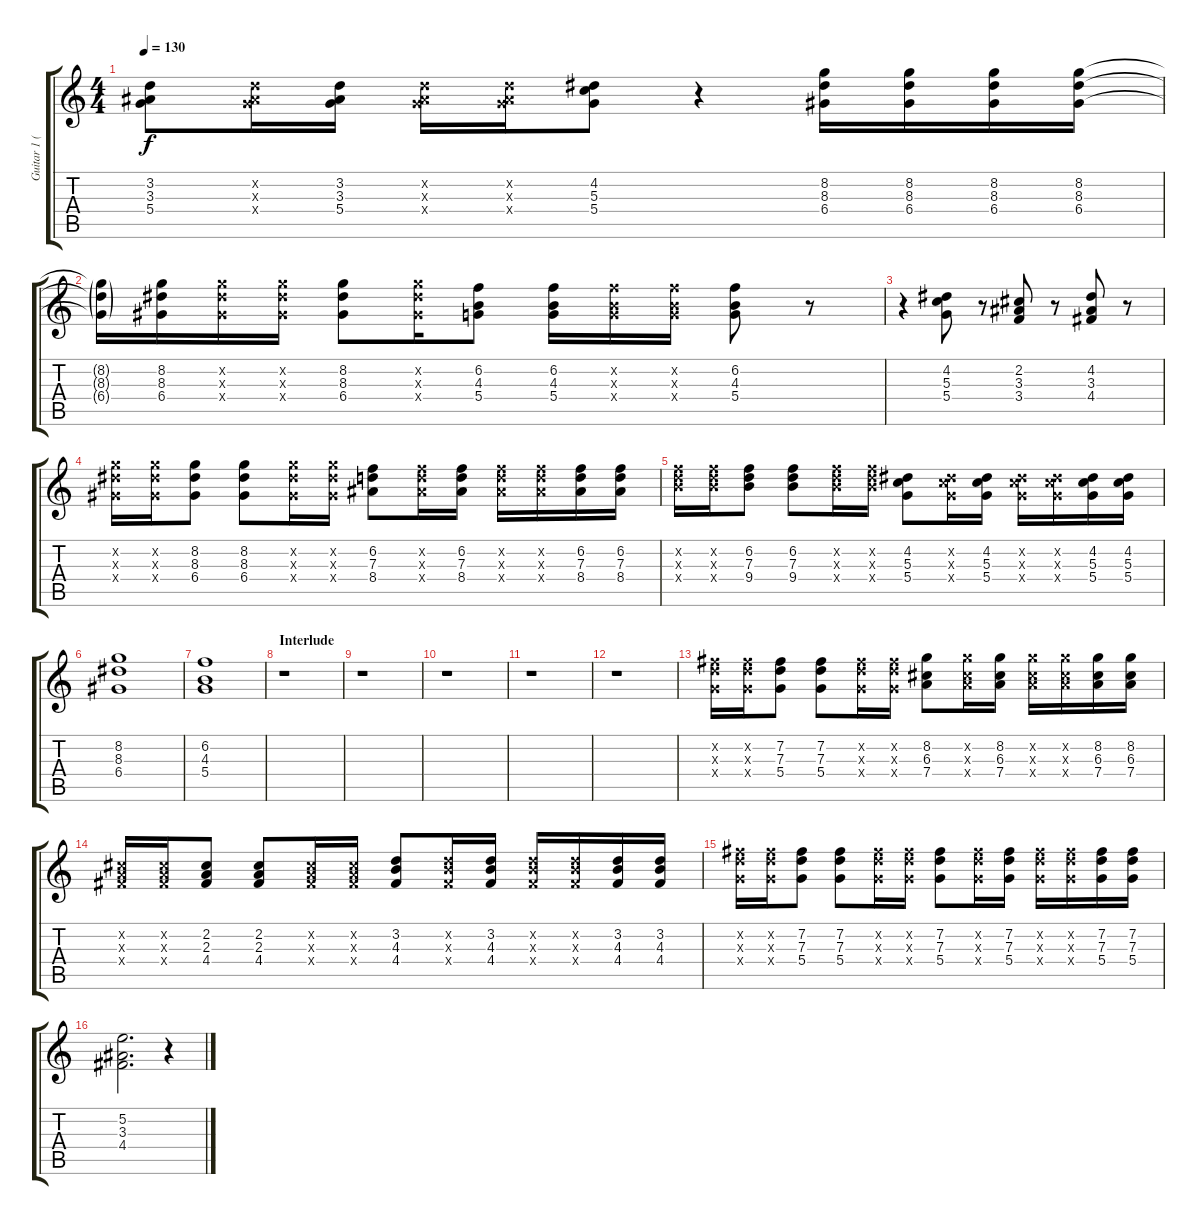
\track ("Guitar 1 (R)" "Guitar 1 (") {instrument distortionguitar}
\staff {score tabs}
\tuning (E4 B3 G3 D3 A2 E2) {hide}
\ts (4 4)
\tempo 130
\clef g2
\ks c
(3.2 3.3 5.4).8{dy f} (3.2{x} 3.3{x} 5.4{x}).16 (3.2 3.3 5.4).16 (3.2{x} 3.3{x} 5.4{x}).16 (3.2{x} 3.3{x} 5.4{x}).16 (4.2 5.3 5.4).8 r.4 (8.2 8.3 6.4).16 (8.2 8.3 6.4).16 (8.2 8.3 6.4).16 (8.2 8.3 6.4).16 |
(8.2{g t} 8.3{g t} 6.4{g t}).16 (8.2 8.3 6.4).16 (8.2{x} 8.3{x} 6.4{x}).16 (8.2{x} 8.3{x} 6.4{x}).16 (8.2 8.3 6.4).8 (8.2{x} 8.3{x} 6.4{x}).16 (6.2 4.3 5.4).8 (6.2 4.3 5.4).16 (6.2{x} 4.3{x} 5.4{x}).16 (6.2{x} 4.3{x} 5.4{x}).16 (6.2 4.3 5.4).8 r.8 |
r.4 (4.2 5.3 5.4).8 r.8 (2.2 3.3 3.4).8 r.8 (4.2 3.3 4.4).8 r.8 |
(8.2{x} 8.3{x} 6.4{x}).16 (8.2{x} 8.3{x} 6.4{x}).16 (8.2 8.3 6.4).8 (8.2 8.3 6.4).8 (8.2{x} 8.3{x} 6.4{x}).16 (8.2{x} 8.3{x} 6.4{x}).16 (6.2 7.3 8.4).8 (6.2{x} 7.3{x} 8.4{x}).16 (6.2 7.3 8.4).16 (6.2{x} 7.3{x} 8.4{x}).16 (6.2{x} 7.3{x} 8.4{x}).16 (6.2 7.3 8.4).16 (6.2 7.3 8.4).16 |
(6.2{x} 7.3{x} 9.4{x}).16 (6.2{x} 7.3{x} 9.4{x}).16 (6.2 7.3 9.4).8 (6.2 7.3 9.4).8 (6.2{x} 7.3{x} 9.4{x}).16 (6.2{x} 7.3{x} 9.4{x}).16 (4.2 5.3 5.4).8 (4.2{x} 5.3{x} 5.4{x}).16 (4.2 5.3 5.4).16 (4.2{x} 5.3{x} 5.4{x}).16 (4.2{x} 5.3{x} 5.4{x}).16 (4.2 5.3 5.4).16 (4.2 5.3 5.4).16 |
(8.2 8.3 6.4).1 |
(6.2 4.3 5.4).1 |
\section ("" "Interlude")
r.1 |
r.1 |
r.1 |
r.1 |
r.1 |
(7.2{x} 7.3{x} 5.4{x}).16 (7.2{x} 7.3{x} 5.4{x}).16 (7.2 7.3 5.4).8 (7.2 7.3 5.4).8 (7.2{x} 7.3{x} 5.4{x}).16 (7.2{x} 7.3{x} 5.4{x}).16 (8.2 6.3 7.4).8 (8.2{x} 6.3{x} 7.4{x}).16 (8.2 6.3 7.4).16 (8.2{x} 6.3{x} 7.4{x}).16 (8.2{x} 6.3{x} 7.4{x}).16 (8.2 6.3 7.4).16 (8.2 6.3 7.4).16 |
(2.2{x} 2.3{x} 4.4{x}).16 (2.2{x} 2.3{x} 4.4{x}).16 (2.2 2.3 4.4).8 (2.2 2.3 4.4).8 (2.2{x} 2.3{x} 4.4{x}).16 (2.2{x} 2.3{x} 4.4{x}).16 (3.2 4.3 4.4).8 (3.2{x} 4.3{x} 4.4{x}).16 (3.2 4.3 4.4).16 (3.2{x} 4.3{x} 4.4{x}).16 (3.2{x} 4.3{x} 4.4{x}).16 (3.2 4.3 4.4).16 (3.2 4.3 4.4).16 |
(7.2{x} 7.3{x} 5.4{x}).16 (7.2{x} 7.3{x} 5.4{x}).16 (7.2 7.3 5.4).8 (7.2 7.3 5.4).8 (7.2{x} 7.3{x} 5.4{x}).16 (7.2{x} 7.3{x} 5.4{x}).16 (7.2 7.3 5.4).8 (7.2{x} 7.3{x} 5.4{x}).16 (7.2 7.3 5.4).16 (7.2{x} 7.3{x} 5.4{x}).16 (7.2{x} 7.3{x} 5.4{x}).16 (7.2 7.3 5.4).16 (7.2 7.3 5.4).16 |
(5.2 3.3 4.4).2{d} r.4
